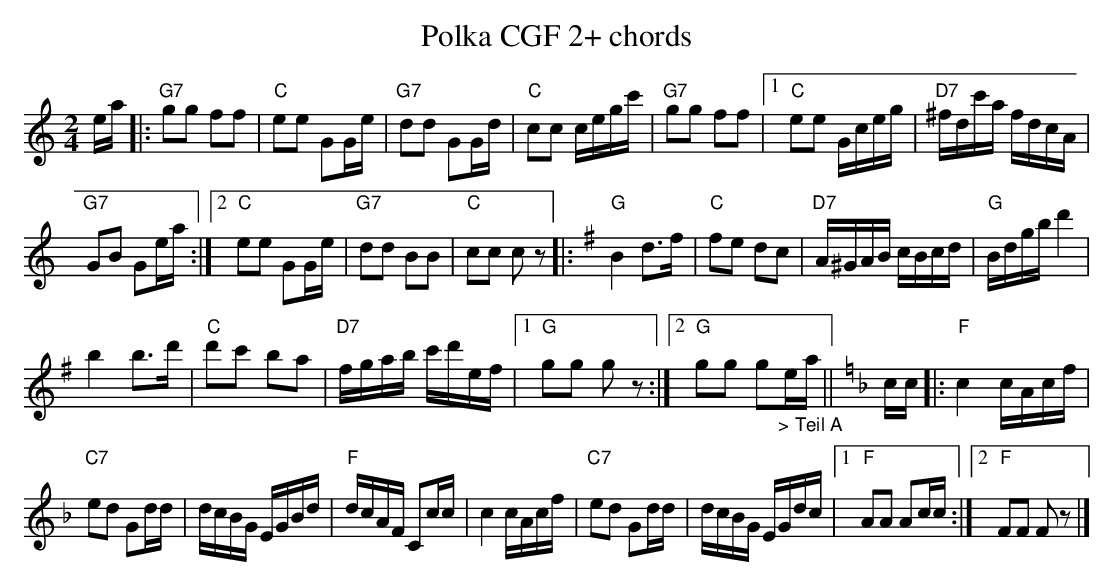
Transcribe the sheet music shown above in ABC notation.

X:1
T:Polka CGF 2+ chords
M:2/4
L:1/16
K:Cmaj%%MIDI gchordon
ea |: "G7"g2g2 f2f2 | "C"e2e2 G2Ge | "G7"d2d2 G2Gd | "C"c2c2 cegc' | "G7"g2g2 f2f2 |1 "C"e2e2 Gceg | "D7"^fdc'a fdcA |
"G7"G2B2 G2ea :|2 "C"e2e2 G2Ge | "G7"d2d2 B2B2 | "C"c2c2 c2z2 |: [K:Gmaj] "G"B4 d3f | "C"f2e2 d2c2 | "D7"A^GAB cBcd | "G"Bdgb d'4 |
b4 b3d' | "C"d'2c'2 b2a2 | "D7"fgab c'd'ef |1 "G"g2g2 g2z2 :|2 "G"g2g2 g2"_> Teil A"ea || [K:Fmaj] cc |:"F"c4 cAcf |
"C7"e2d2 G2dd | dcBG EGBd | "F"dcAF C2cc | c4 cAcf | "C7"e2d2 G2dd | dcBG EGdc |1 "F"A2A2 A2cc :|2 "F"F2F2 F2z2 |]
